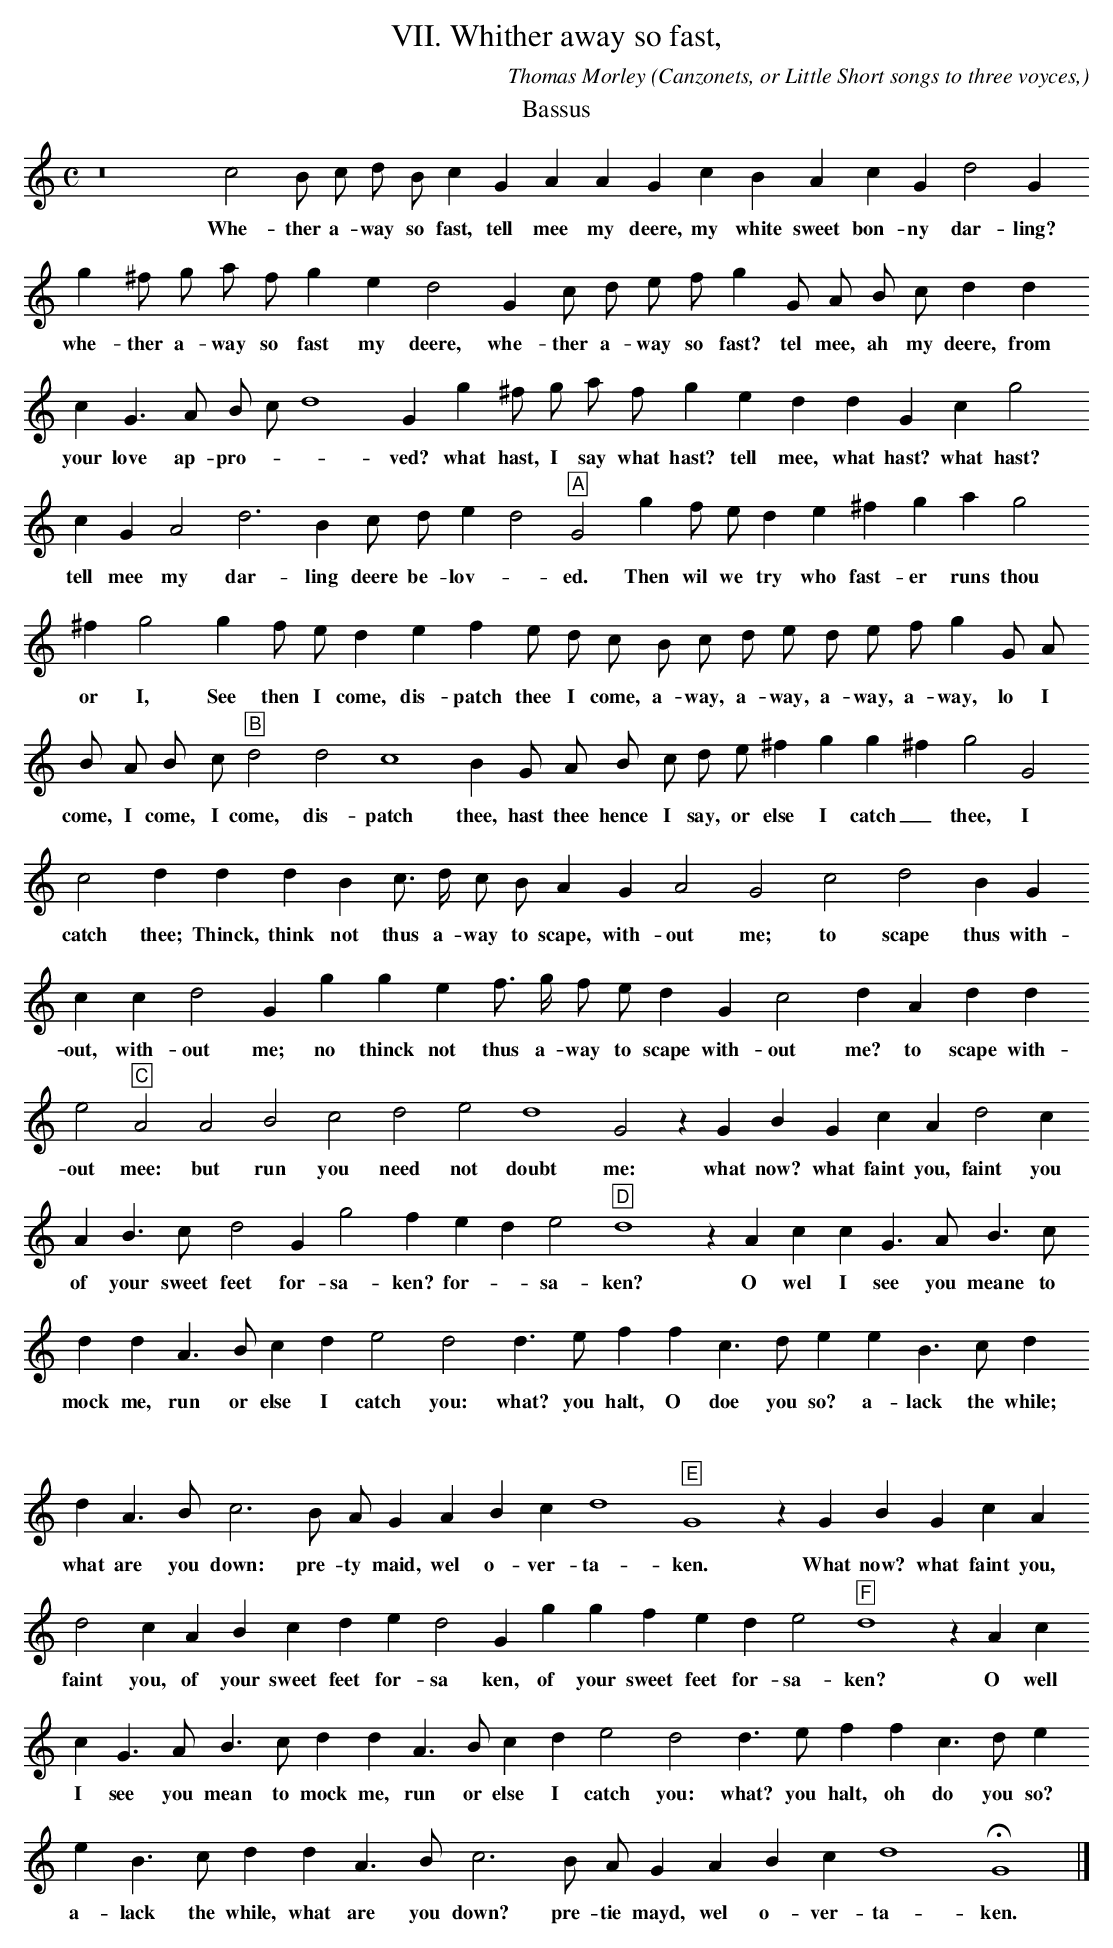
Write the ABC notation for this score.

X:1
T:VII. Whither away so fast,
O: Canzonets, or Little Short songs to three voyces,
C: Thomas Morley
K:C -8va
T: Bassus
M:C
L:1/8
z16 c4 B c d B c2 G2 A2 A2 G2 c2 B2 A2\
w:Whe- ther a- way so fast, tell mee my deere, my white sweet
c2 G2 d4 G2 g2 ^f g a f g2 e2 d4 G2 c d e f g2 G A\
w:bon- ny dar- ling? whe- ther a- way so fast my deere, whe- ther a- way so fast? tel mee,
 B c d2 d2 c2 G3 A B c d8 G2 g2 ^f g a f g2 e2\
w:ah my deere, from your love ap- pro- _ _ ved? what hast, I say what hast? tell
   d2   d2   G2    c2   g4    c2   G2  A4 d6   B2   c     d   e2 d4  "A"G4 g2 f e\
w: mee, what hast? what hast? tell mee my dar- ling deere be- lov- _ ed.  Then wil we
d2 e2 ^f2 g2 a2 g4 ^f2 g4 g2 f e d2 e2 f2 e d c B\
w: try who fast- er runs thou or  I, See then I come, dis- patch thee I come, a-
   c    d e      d e     f g2    G A    B    A B    c "B"d4 d4 c8 B2 G A\
w: way, a- way,  a- way, a- way, lo I come, I come, I come, dis- patch thee, hast thee
  B     c d    e  ^f2 g2  g2 ^f2 g4 G4 c4 d2 d2 d2 B2 c > d c B\
w:hence I say, or else I catch _  thee, I catch thee; Thinck, think not thus a- way to
A2 G2 A4 G4 c4 d4 B2 G2 c2 c2 d4 G2 g2 g2 e2 f > g\
w:scape, with- out me; to scape thus with- out, with- out me; no thinck not thus a-
  f   e  d2    G2    c4  d2   A2 d2    d2    e4 "C"A4 A4 B4 c4 d4 e4\
w:way to scape with- out me?  to scape with- out mee: but run you need not
d8 G4 z2 G2 B2 G2 c2 A2 d4 c2 A2 B3 c d4 G2 g4 f2\
w:doubt me: what now? what faint you, faint you of your sweet feet for- sa- ken?
e2 d2 e4 "D"d8 z2 A2 c2 c2 G3 A B3 c d2 d2 A3 B c2 d2 e4 d4\
w: for- _ sa- ken? O wel I see you meane to mock me, run or else I catch you:
d3 e f2 f2 c3 d e2 e2 B3 c d2 d2 A3 B c6 B A G2 A2\
w:what? you halt, O doe you so? a- lack the while; what are you down: pre- ty maid, wel
B2 c2 d8 "E"G8 z2   G2   B2   G2   c2    A2   d4    c2   A2 B2   c2    d2   e2   d4\
w:o- ver- ta- ken.  What now? what faint you, faint you, of your sweet feet for- sa
G2 g2 g2 f2 e2 d2 e4 "F"d8 z2 A2 c2 c2 G3 A B3 c d2 d2 A3 B\
w:ken, of your sweet feet for- sa- ken? O well I see you mean to mock me, run or
c2 d2 e4 d4 d3 e f2 f2 c3 d e2 e2 B3 c d2 d2 A3 B\
w:else I catch you: what? you halt, oh do you so? a- lack the while, what are you
c6 B A G2 A2 B2 c2 d8 HG8 |]
w:down? pre- tie mayd, wel o- ver- ta- ken.
